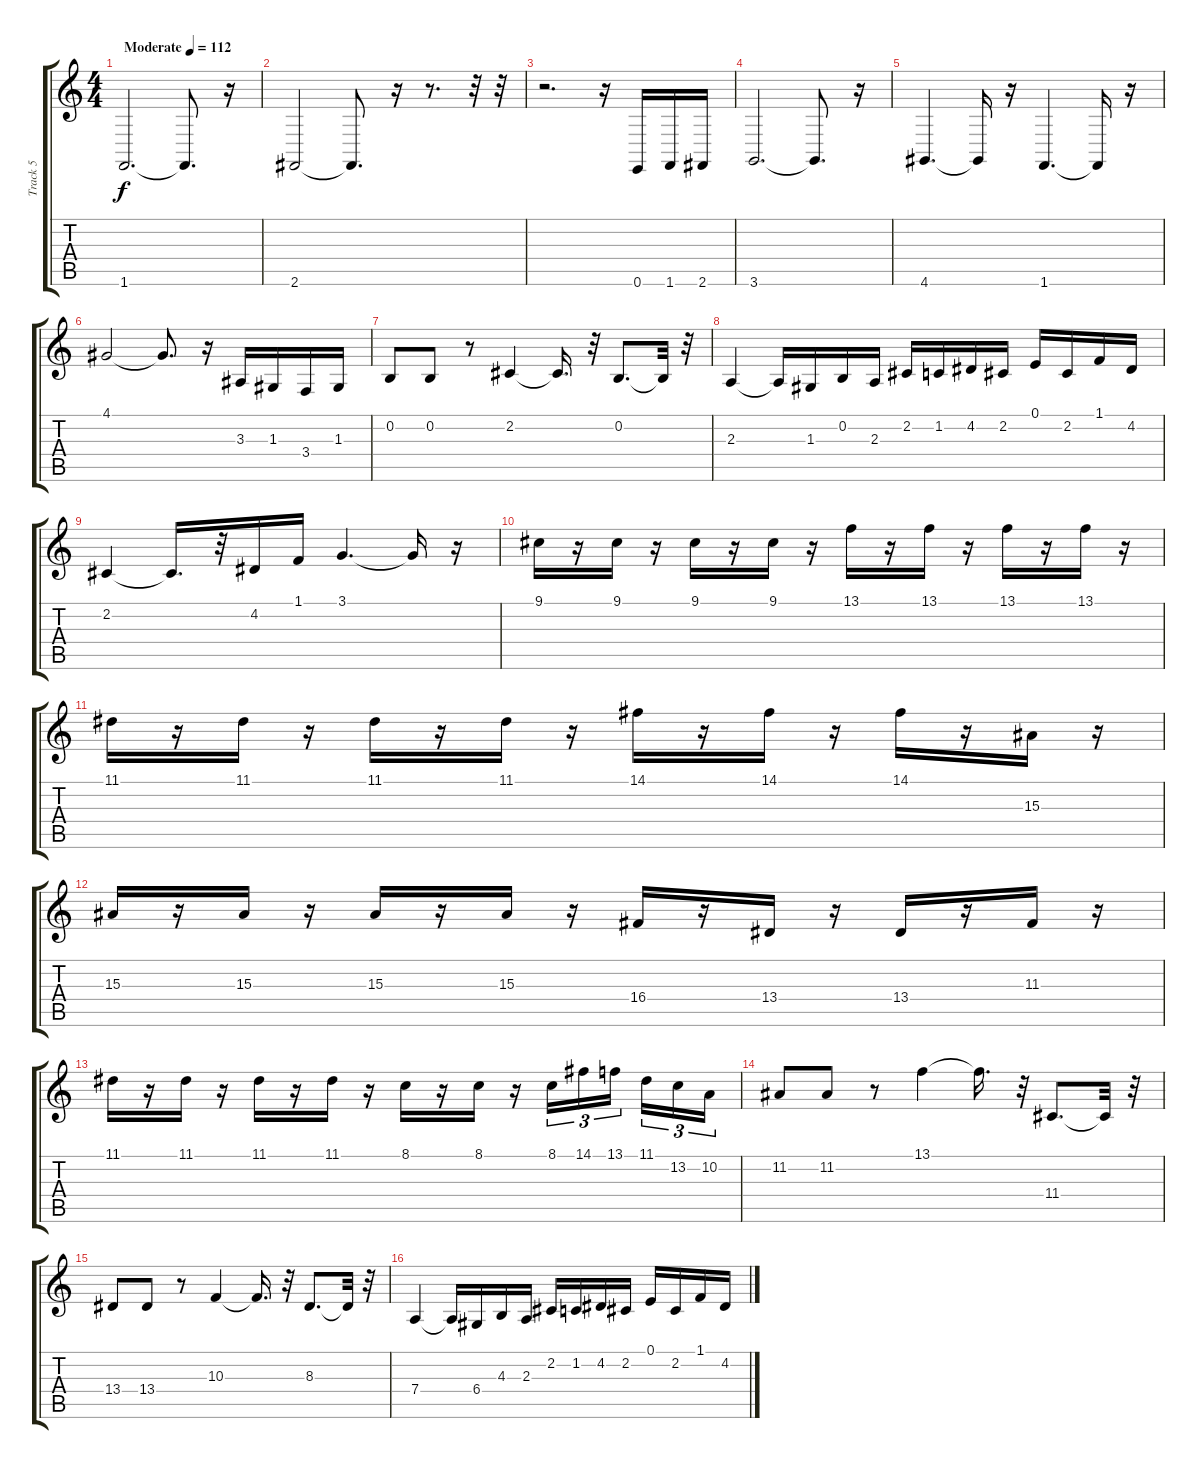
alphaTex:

\track ("Track 5" "Track 5") {instrument stringensemble1}
\staff {score tabs}
\tuning (E4 B3 G3 D3 A2 E2) {hide}
\ts (4 4)
\tempo (112 "Moderate")
\clef g2
\ks c
1.6.2{d dy f instrument stringensemble1} 1.6{t}.8{d} r.16 |
2.6.2 2.6{t}.8{d} r.16 r.8{d} r.32 r.32 |
r.2{d} r.16 0.6.16 1.6.16 2.6.16 |
3.6.2{d} 3.6{t}.8{d} r.16 |
4.6.4{d} 4.6{t}.16 r.16 1.6.4{d} 1.6{t}.16 r.16 |
4.1.2{instrument stringensemble1} 4.1{t}.8{d} r.16 3.3.16 1.3.16 3.4.16 1.3.16 |
0.2.8 0.2.8 r.8 2.2.4 2.2{t}.16{d} r.32 0.2.8{d} 0.2{t}.32 r.32 |
2.3.4 2.3{t}.16 1.3.16 0.2.16 2.3.16 2.2.16 1.2.16 4.2.16 2.2.16 0.1.16 2.2.16 1.1.16 4.2.16 |
2.2.4 2.2{t}.16{d} r.32 4.2.16 1.1.16 3.1.4{d} 3.1{t}.16 r.16 |
9.1.16{instrument stringensemble1} r.16 9.1.16 r.16 9.1.16 r.16 9.1.16 r.16 13.1.16 r.16 13.1.16 r.16 13.1.16 r.16 13.1.16 r.16 |
11.1.16 r.16 11.1.16 r.16 11.1.16 r.16 11.1.16 r.16 14.1.16 r.16 14.1.16 r.16 14.1.16 r.16 15.3.16 r.16 |
15.3.16 r.16 15.3.16 r.16 15.3.16 r.16 15.3.16 r.16 16.4.16 r.16 13.4.16 r.16 13.4.16 r.16 11.3.16 r.16 |
11.1.16 r.16 11.1.16 r.16 11.1.16 r.16 11.1.16 r.16 8.1.16 r.16 8.1.16 r.16 8.1.16{tu (3 2)} 14.1.16{tu (3 2)} 13.1.16{tu (3 2) beam splitsecondary} 11.1.16{tu (3 2)} 13.2.16{tu (3 2)} 10.2.16{tu (3 2)} |
11.2.8{instrument viola} 11.2.8 r.8 13.1.4 13.1{t}.16{d} r.32 11.4.8{d} 11.4{t}.32 r.32 |
13.4.8 13.4.8 r.8 10.3.4 10.3{t}.16{d} r.32 8.3.8{d} 8.3{t}.32 r.32 |
7.4.4 7.4{t}.16 6.4.16 4.3.16 2.3.16 2.2.16 1.2.16 4.2.16 2.2.16 0.1.16 2.2.16 1.1.16 4.2.16
